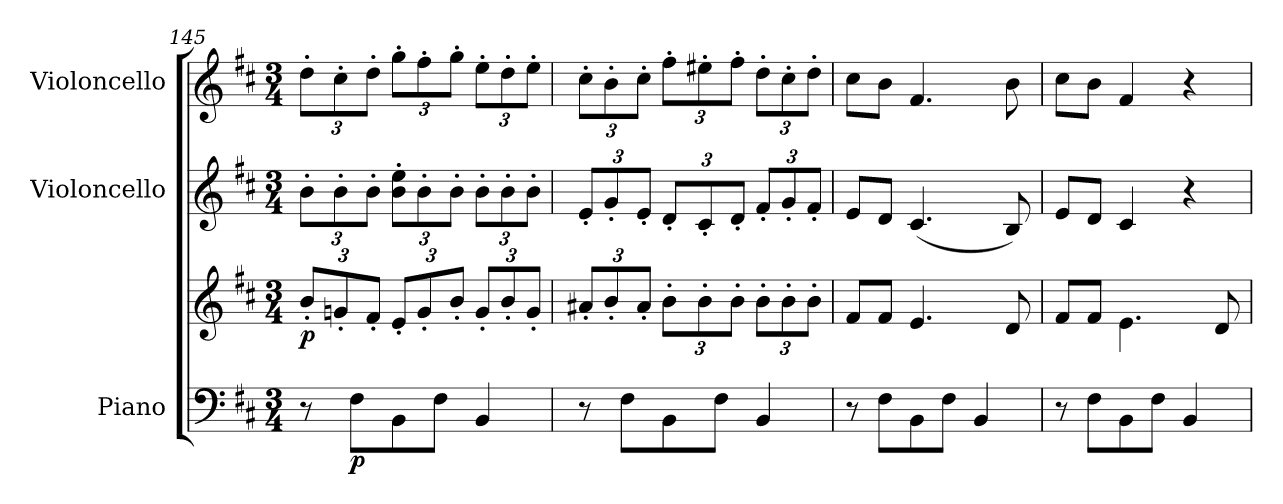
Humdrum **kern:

**kern	**kern	**dynam	**kern	**kern
*part3	*part3	*part3	*part2	*part1
*staff4	*staff3	*staff3/4	*staff2	*staff1
*I"Piano	*	*	*I"Violoncello	*I"Violoncello
*I'Pno.	*	*	*I'Vc.	*I'Vc.
!!LO:LB:g=z
*clefF4	*clefG2	*	*clefG2	*clefG2
*k[f#c#]	*k[f#c#]	*	*k[f#c#]	*k[f#c#]
*M3/4	*M3/4	*	*M3/4	*M3/4
*	*Xbrackettup	*	*Xbrackettup	*Xbrackettup
=145	=145	=145	=145	=145
!	!	!LO:DY:b	!	!
8r	12b'/L	p	12b'\L	12dd'\L
.	12gn'/	.	12b'\	12cc#'\
!	!	!LO:DY:b=2	!	!
8F#\L	.	p	.	.
.	12f#'/J	.	12b'\J	12dd'\J
8BB\	12e'/L	.	12b\' 12ee\'L	12gg'\L
.	12g'/	.	12b'\	12ff#'\
8F#\J	.	.	.	.
.	12b'/J	.	12b'\J	12gg'\J
4BB/	12g'/L	.	12b'\L	12ee'\L
.	12b'/	.	12b'\	12dd'\
.	12g'/J	.	12b'\J	12ee'\J
=146	=146	=146	=146	=146
8r	12a#X'/L	.	12e'/L	12cc#'\L
.	12b'/	.	12g'/	12b'\
8F#\L	.	.	.	.
.	12a#'/J	.	12e'/J	12cc#'\J
8BB\	12b'\L	.	12d'/L	12ff#'\L
.	12b'\	.	12c#'/	12ee#X'\
8F#\J	.	.	.	.
.	12b'\J	.	12d'/J	12ff#'\J
4BB/	12b'\L	.	12f#'/L	12dd'\L
.	12b'\	.	12g'/	12cc#'\
.	12b'\J	.	12f#'/J	12dd'\J
=147	=147	=147	=147	=147
8r	8f#/L	.	8e/L	8cc#\L
8F#\L	8f#/J	.	8d/J	8b\J
8BB\	4.e/	.	(<4.c#/	4.f#/
8F#\J	.	.	.	.
4BB/	.	.	.	.
.	8d/	.	8B/)	8b\
=148	=148	=148	=148	=148
8r	8f#/L	.	8e/L	8cc#\L
8F#\L	8f#/J	.	8d/J	8b\J
8BB\	4.e\	.	4c#/	4f#/
8F#\J	.	.	.	.
4BB/	.	.	4r	4r
.	8d/	.	.	.
=	=	=	=	=
*-	*-	*-	*-	*-
